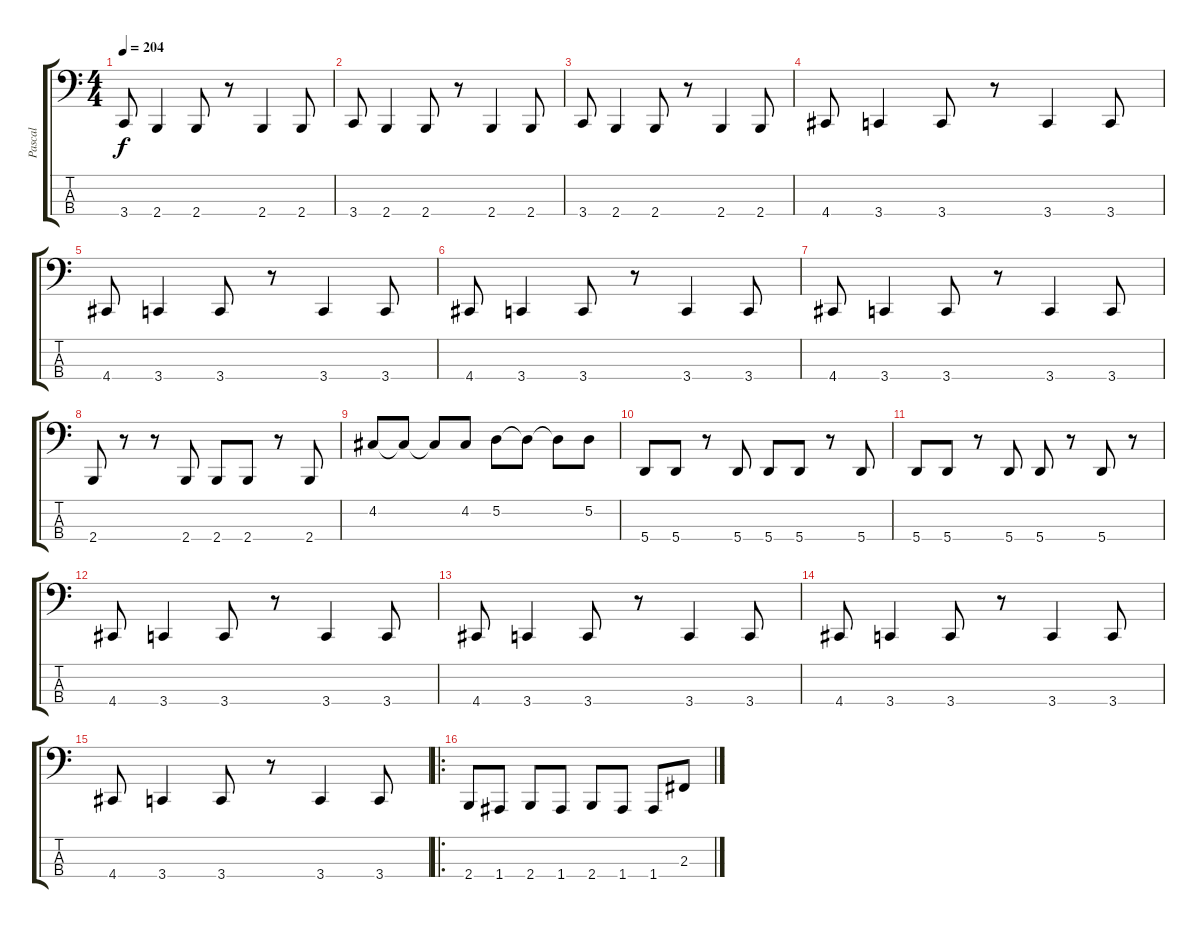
\track ("Pascal" "Pascal") {instrument electricbasspick}
\staff {score tabs}
\tuning (D2 A1 E1 A0) {hide}
\ts (4 4)
\tempo 204
\clef f4
\ks c
3.4.8{dy f} 2.4.4 2.4.8 r.8 2.4.4 2.4.8 |
3.4.8 2.4.4 2.4.8 r.8 2.4.4 2.4.8 |
3.4.8 2.4.4 2.4.8 r.8 2.4.4 2.4.8 |
4.4.8 3.4.4 3.4.8 r.8 3.4.4 3.4.8 |
4.4.8 3.4.4 3.4.8 r.8 3.4.4 3.4.8 |
4.4.8 3.4.4 3.4.8 r.8 3.4.4 3.4.8 |
4.4.8 3.4.4 3.4.8 r.8 3.4.4 3.4.8 |
2.4.8 r.8 r.8 2.4.8 2.4.8 2.4.8 r.8 2.4.8 |
4.2.8 4.2{t}.8 4.2{t}.8 4.2.8 5.2.8 5.2{t}.8 5.2{t}.8 5.2.8 |
5.4.8 5.4.8 r.8 5.4.8 5.4.8 5.4.8 r.8 5.4.8 |
5.4.8 5.4.8 r.8 5.4.8 5.4.8 r.8 5.4.8 r.8 |
4.4.8 3.4.4 3.4.8 r.8 3.4.4 3.4.8 |
4.4.8 3.4.4 3.4.8 r.8 3.4.4 3.4.8 |
4.4.8 3.4.4 3.4.8 r.8 3.4.4 3.4.8 |
4.4.8 3.4.4 3.4.8 r.8 3.4.4 3.4.8 |
\ro
2.4.8 1.4.8 2.4.8 1.4.8 2.4.8 1.4.8 1.4.8 2.3.8
